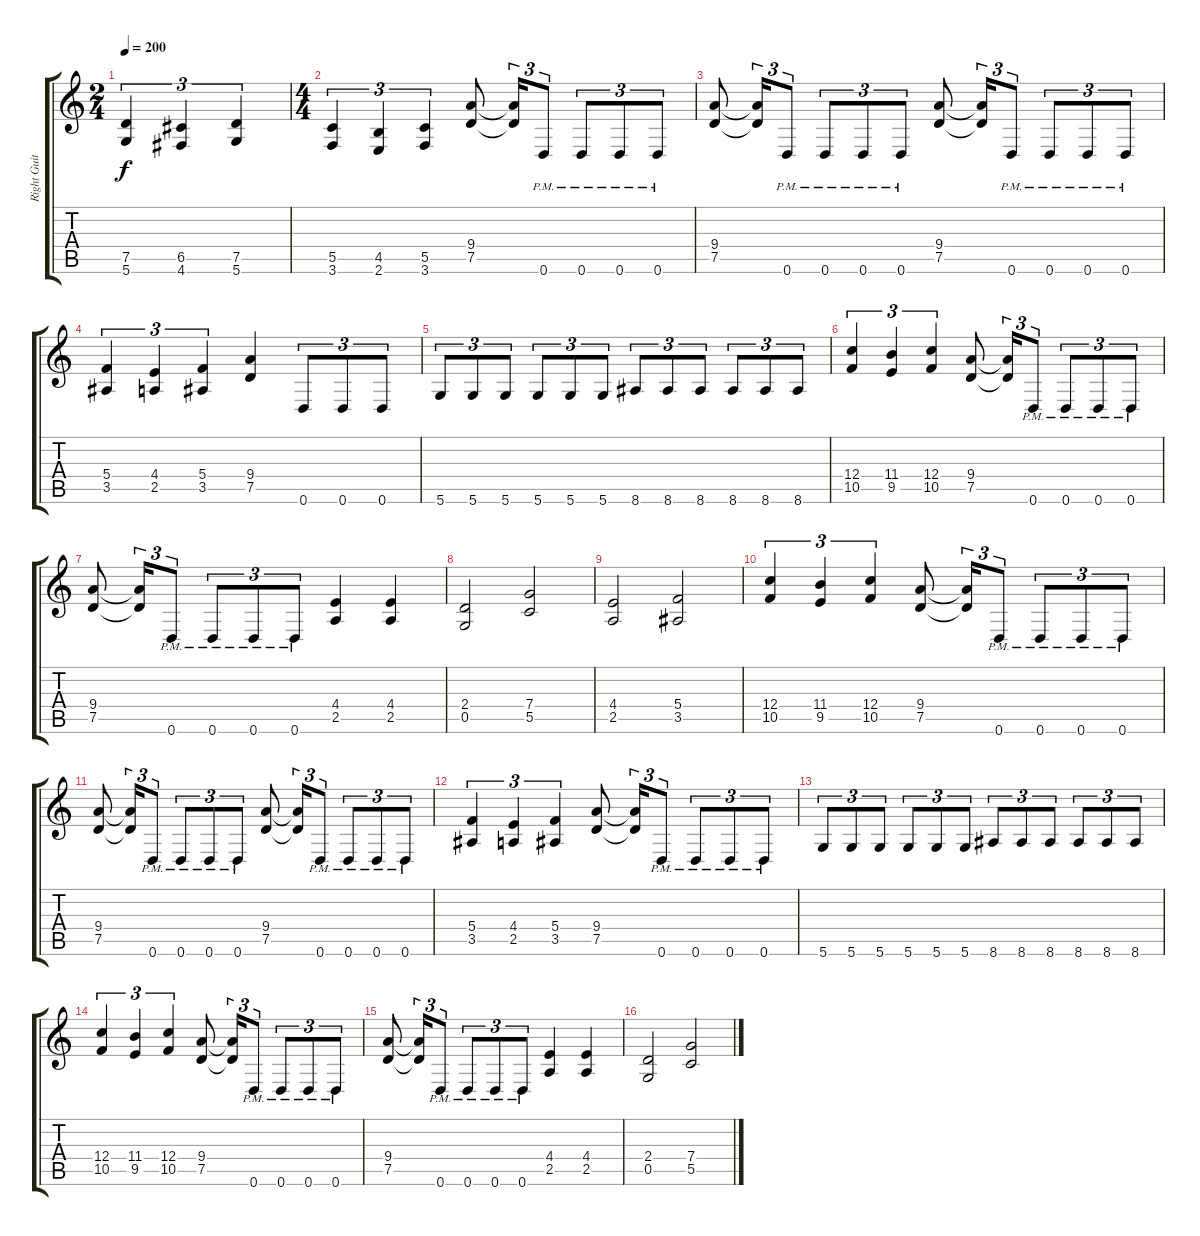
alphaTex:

\track ("Right Guitar" "Right Guit") {instrument overdrivenguitar}
\staff {score tabs}
\tuning (D4 A3 F3 C3 G2 D2) {hide}
\ts (2 4)
\tempo 200
\clef g2
\ks c
(7.5 5.6).4{tu (3 2) dy f} (6.5 4.6).4{tu (3 2)} (7.5 5.6).4{tu (3 2)} |
\ts (4 4)
(5.5 3.6).4{tu (3 2)} (4.5 2.6).4{tu (3 2)} (5.5 3.6).4{tu (3 2)} (9.4 7.5).8 (9.4{t} 7.5{t}).16{tu (3 2)} 0.6{pm}.8{tu (3 2)} 0.6{pm}.8{tu (3 2)} 0.6{pm}.8{tu (3 2)} 0.6{pm}.8{tu (3 2)} |
(9.4 7.5).8 (9.4{t} 7.5{t}).16{tu (3 2)} 0.6{pm}.8{tu (3 2)} 0.6{pm}.8{tu (3 2)} 0.6{pm}.8{tu (3 2)} 0.6{pm}.8{tu (3 2)} (9.4 7.5).8 (9.4{t} 7.5{t}).16{tu (3 2)} 0.6{pm}.8{tu (3 2)} 0.6{pm}.8{tu (3 2)} 0.6{pm}.8{tu (3 2)} 0.6{pm}.8{tu (3 2)} |
(5.4 3.5).4{tu (3 2)} (4.4 2.5).4{tu (3 2)} (5.4 3.5).4{tu (3 2)} (9.4 7.5).4 0.6.8{tu (3 2)} 0.6.8{tu (3 2)} 0.6.8{tu (3 2)} |
5.6.8{tu (3 2)} 5.6.8{tu (3 2)} 5.6.8{tu (3 2)} 5.6.8{tu (3 2)} 5.6.8{tu (3 2)} 5.6.8{tu (3 2)} 8.6.8{tu (3 2)} 8.6.8{tu (3 2)} 8.6.8{tu (3 2)} 8.6.8{tu (3 2)} 8.6.8{tu (3 2)} 8.6.8{tu (3 2)} |
(12.4 10.5).4{tu (3 2)} (11.4 9.5).4{tu (3 2)} (12.4 10.5).4{tu (3 2)} (9.4 7.5).8 (9.4{t} 7.5{t}).16{tu (3 2)} 0.6{pm}.8{tu (3 2)} 0.6{pm}.8{tu (3 2)} 0.6{pm}.8{tu (3 2)} 0.6{pm}.8{tu (3 2)} |
(9.4 7.5).8 (9.4{t} 7.5{t}).16{tu (3 2)} 0.6{pm}.8{tu (3 2)} 0.6{pm}.8{tu (3 2)} 0.6{pm}.8{tu (3 2)} 0.6{pm}.8{tu (3 2)} (4.4 2.5).4 (4.4 2.5).4 |
(2.4 0.5).2 (7.4 5.5).2 |
(4.4 2.5).2 (5.4 3.5).2 |
(12.4 10.5).4{tu (3 2)} (11.4 9.5).4{tu (3 2)} (12.4 10.5).4{tu (3 2)} (9.4 7.5).8 (9.4{t} 7.5{t}).16{tu (3 2)} 0.6{pm}.8{tu (3 2)} 0.6{pm}.8{tu (3 2)} 0.6{pm}.8{tu (3 2)} 0.6{pm}.8{tu (3 2)} |
(9.4 7.5).8 (9.4{t} 7.5{t}).16{tu (3 2)} 0.6{pm}.8{tu (3 2)} 0.6{pm}.8{tu (3 2)} 0.6{pm}.8{tu (3 2)} 0.6{pm}.8{tu (3 2)} (9.4 7.5).8 (9.4{t} 7.5{t}).16{tu (3 2)} 0.6{pm}.8{tu (3 2)} 0.6{pm}.8{tu (3 2)} 0.6{pm}.8{tu (3 2)} 0.6{pm}.8{tu (3 2)} |
(5.4 3.5).4{tu (3 2)} (4.4 2.5).4{tu (3 2)} (5.4 3.5).4{tu (3 2)} (9.4 7.5).8 (9.4{t} 7.5{t}).16{tu (3 2)} 0.6{pm}.8{tu (3 2)} 0.6{pm}.8{tu (3 2)} 0.6{pm}.8{tu (3 2)} 0.6{pm}.8{tu (3 2)} |
5.6.8{tu (3 2)} 5.6.8{tu (3 2)} 5.6.8{tu (3 2)} 5.6.8{tu (3 2)} 5.6.8{tu (3 2)} 5.6.8{tu (3 2)} 8.6.8{tu (3 2)} 8.6.8{tu (3 2)} 8.6.8{tu (3 2)} 8.6.8{tu (3 2)} 8.6.8{tu (3 2)} 8.6.8{tu (3 2)} |
(12.4 10.5).4{tu (3 2)} (11.4 9.5).4{tu (3 2)} (12.4 10.5).4{tu (3 2)} (9.4 7.5).8 (9.4{t} 7.5{t}).16{tu (3 2)} 0.6{pm}.8{tu (3 2)} 0.6{pm}.8{tu (3 2)} 0.6{pm}.8{tu (3 2)} 0.6{pm}.8{tu (3 2)} |
(9.4 7.5).8 (9.4{t} 7.5{t}).16{tu (3 2)} 0.6{pm}.8{tu (3 2)} 0.6{pm}.8{tu (3 2)} 0.6{pm}.8{tu (3 2)} 0.6{pm}.8{tu (3 2)} (4.4 2.5).4 (4.4 2.5).4 |
(2.4 0.5).2 (7.4 5.5).2
